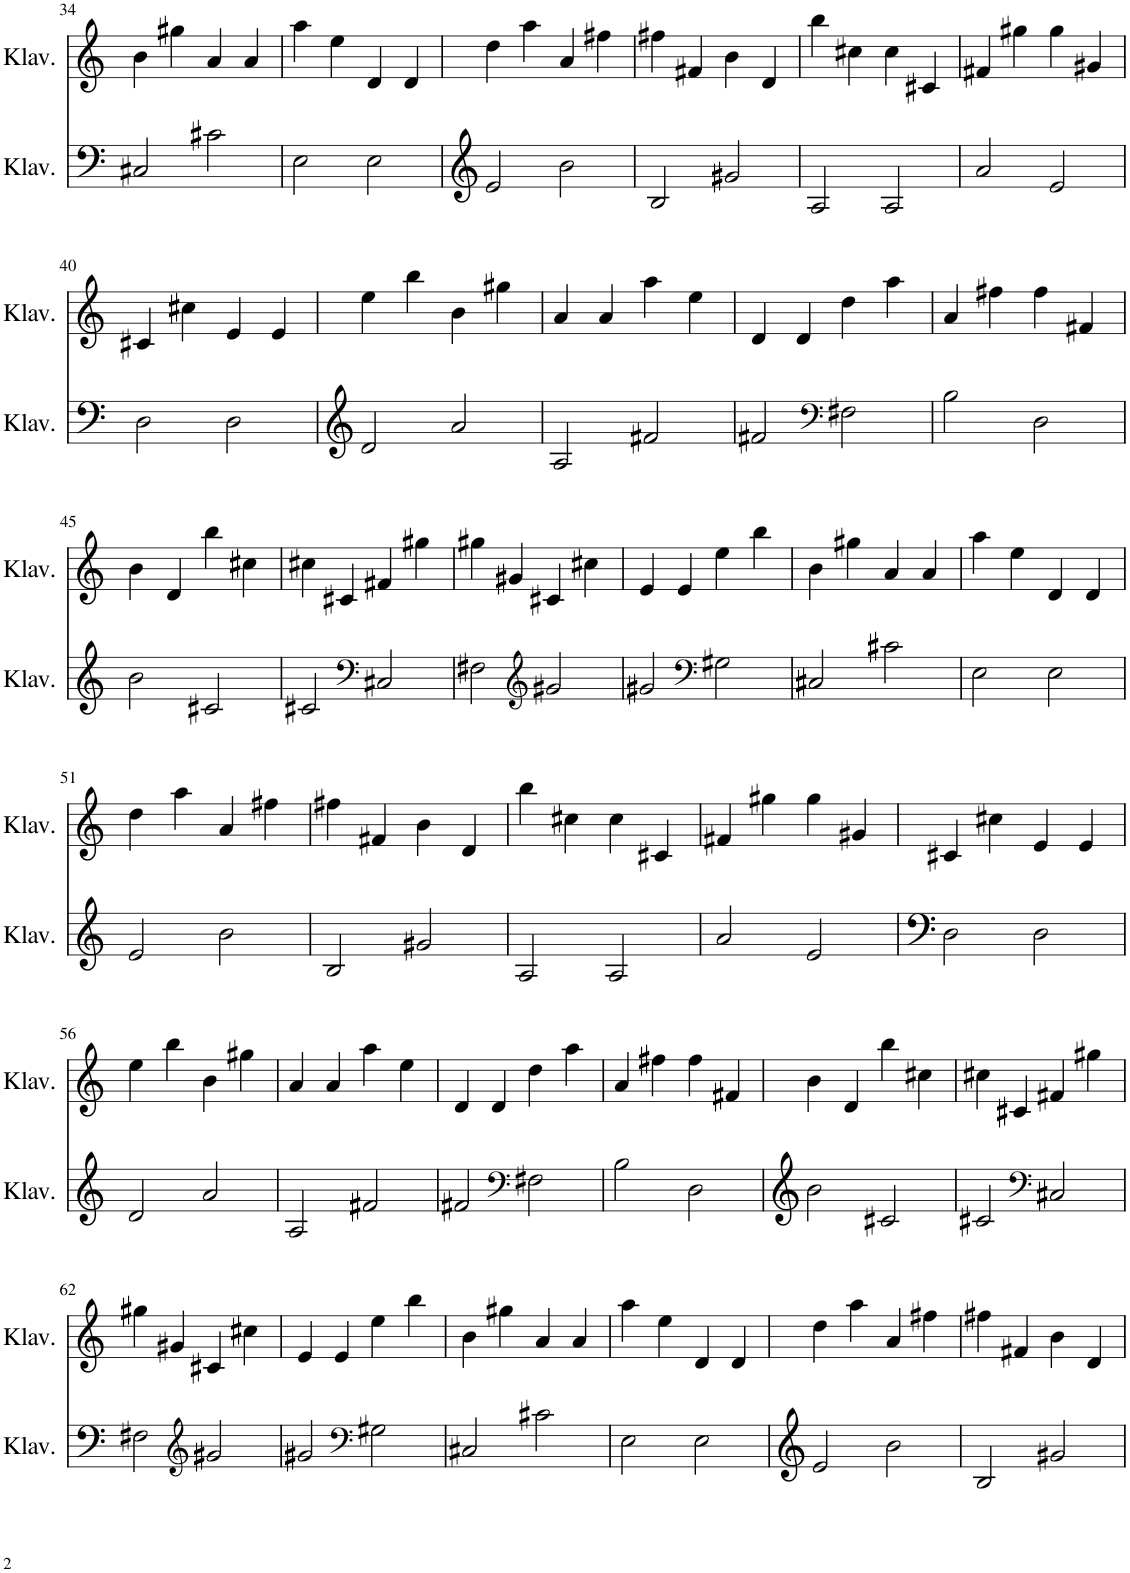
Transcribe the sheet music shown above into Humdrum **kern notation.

**kern	**kern
*part2	*part1
*staff2	*staff1
*I"Klavier	*I"Klavier
*I'Klav.	*I'Klav.
!!LO:PB:g=z
*clefF4	*clefG2
*k[]	*k[]
*M4/4	*M4/4
=34	=34
2C#X/	4b\
.	4gg#X\
2c#X\	4a/
.	4a/
=35	=35
2E\	4aa\
.	4ee\
2E\	4d/
.	4d/
=36	=36
2e/	4dd\
.	4aa\
2b\	4a/
.	4ff#X\
=37	=37
2B/	4ff#X\
.	4f#X/
2g#X/	4b\
.	4d/
=38	=38
2A/	4bb\
.	4cc#X\
2A/	4cc#\
.	4c#X/
=39	=39
2a/	4f#X/
.	4gg#X\
2e/	4gg#\
.	4g#X/
!!LO:LB:g=z
=40	=40
2D\	4c#X/
.	4cc#X\
2D\	4e/
.	4e/
=41	=41
2d/	4ee\
.	4bb\
2a/	4b\
.	4gg#X\
=42	=42
2A/	4a/
.	4a/
2f#X/	4aa\
.	4ee\
=43	=43
2f#X/	4d/
.	4d/
*clefF4	*
2F#X\	4dd\
.	4aa\
=44	=44
2B\	4a/
.	4ff#X\
2D\	4ff#\
.	4f#X/
!!LO:LB:g=z
=45	=45
2b\	4b\
.	4d/
2c#X/	4bb\
.	4cc#X\
=46	=46
2c#X/	4cc#X\
.	4c#X/
*clefF4	*
2C#X/	4f#X/
.	4gg#X\
=47	=47
2F#X\	4gg#X\
.	4g#X/
*clefG2	*
2g#X/	4c#X/
.	4cc#X\
=48	=48
2g#X/	4e/
.	4e/
*clefF4	*
2G#X\	4ee\
.	4bb\
=49	=49
2C#X/	4b\
.	4gg#X\
2c#X\	4a/
.	4a/
=50	=50
2E\	4aa\
.	4ee\
2E\	4d/
.	4d/
!!LO:LB:g=z
=51	=51
2e/	4dd\
.	4aa\
2b\	4a/
.	4ff#X\
=52	=52
2B/	4ff#X\
.	4f#X/
2g#X/	4b\
.	4d/
=53	=53
2A/	4bb\
.	4cc#X\
2A/	4cc#\
.	4c#X/
=54	=54
2a/	4f#X/
.	4gg#X\
2e/	4gg#\
.	4g#X/
=55	=55
2D\	4c#X/
.	4cc#X\
2D\	4e/
.	4e/
!!LO:LB:g=z
=56	=56
2d/	4ee\
.	4bb\
2a/	4b\
.	4gg#X\
=57	=57
2A/	4a/
.	4a/
2f#X/	4aa\
.	4ee\
=58	=58
2f#X/	4d/
.	4d/
*clefF4	*
2F#X\	4dd\
.	4aa\
=59	=59
2B\	4a/
.	4ff#X\
2D\	4ff#\
.	4f#X/
=60	=60
2b\	4b\
.	4d/
2c#X/	4bb\
.	4cc#X\
=61	=61
2c#X/	4cc#X\
.	4c#X/
*clefF4	*
2C#X/	4f#X/
.	4gg#X\
!!LO:LB:g=z
=62	=62
2F#X\	4gg#X\
.	4g#X/
*clefG2	*
2g#X/	4c#X/
.	4cc#X\
=63	=63
2g#X/	4e/
.	4e/
*clefF4	*
2G#X\	4ee\
.	4bb\
=64	=64
2C#X/	4b\
.	4gg#X\
2c#X\	4a/
.	4a/
=65	=65
2E\	4aa\
.	4ee\
2E\	4d/
.	4d/
=66	=66
2e/	4dd\
.	4aa\
2b\	4a/
.	4ff#X\
=67	=67
2B/	4ff#X\
.	4f#X/
2g#X/	4b\
.	4d/
=	=
*-	*-
